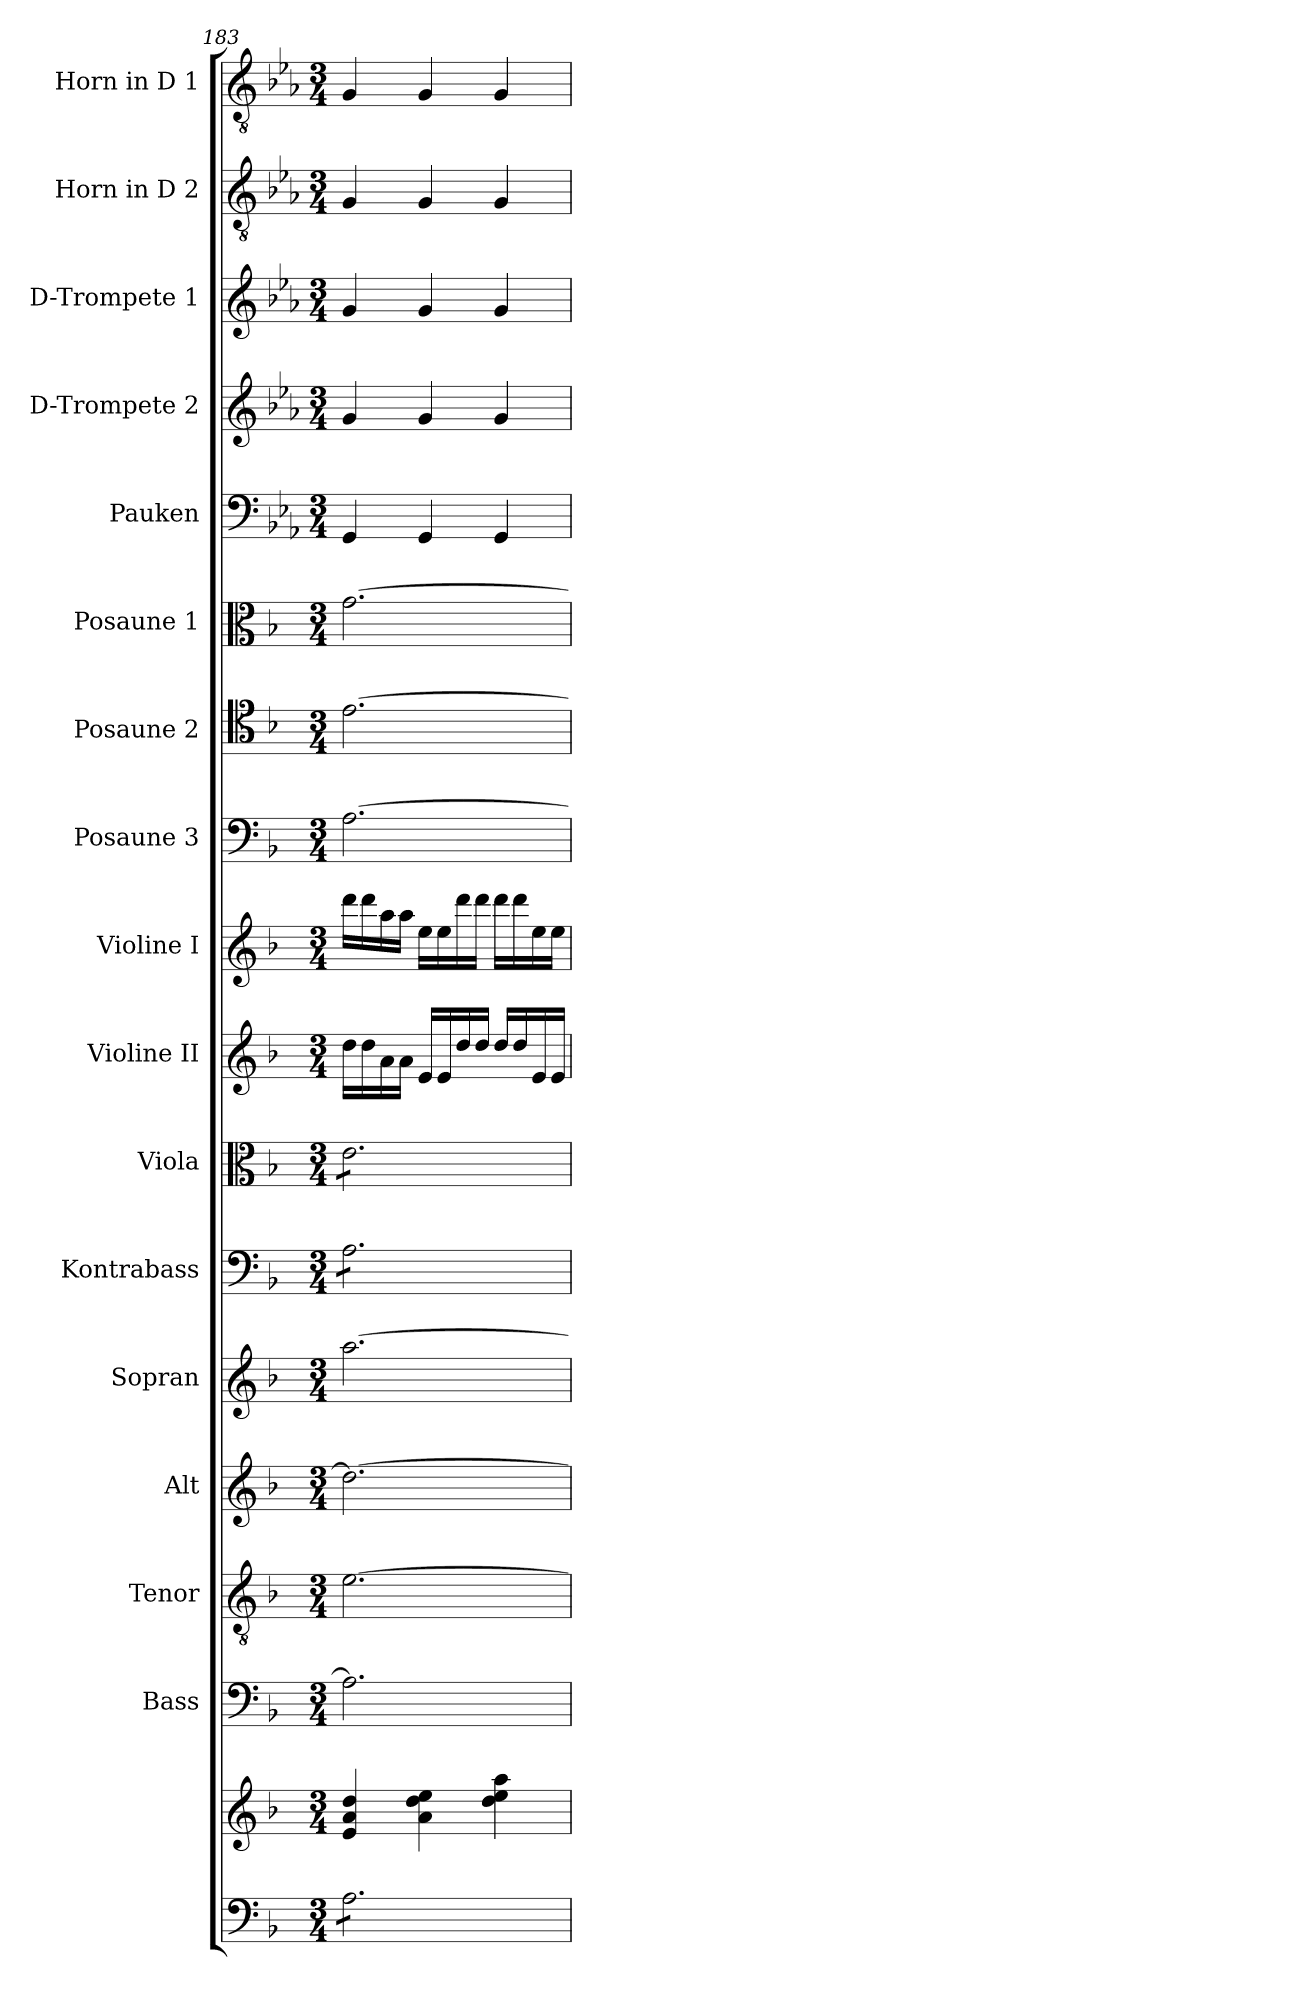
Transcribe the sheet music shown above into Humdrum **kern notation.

**kern	**kern	**kern	**kern	**kern	**kern	**kern	**kern	**kern	**kern	**kern	**kern	**kern	**kern	**kern	**kern	**kern	**kern
*part17	*part17	*part16	*part15	*part14	*part13	*part12	*part11	*part10	*part9	*part8	*part7	*part6	*part5	*part4	*part3	*part2	*part1
*staff18	*staff17	*staff16	*staff15	*staff14	*staff13	*staff12	*staff11	*staff10	*staff9	*staff8	*staff7	*staff6	*staff5	*staff4	*staff3	*staff2	*staff1
*	*	*I"Bass	*I"Tenor	*I"Alt	*I"Sopran	*I"Kontrabass	*I"Viola	*I"Violine II	*I"Violine I	*I"Posaune 3	*I"Posaune 2	*I"Posaune 1	*I"Pauken	*I"D-Trompete 2	*I"D-Trompete 1	*I"Horn in D 2	*I"Horn in D 1
*	*	*I'B.	*I'T.	*I'A.	*I'S.	*I'Kb.	*I'Vla.	*I'Vl. II	*I'Vl. I	*I'Pos. 3	*I'Pos. 2	*I'Pos. 1	*I'Pk.	*I'D Trp. 2	*I'D Trp. 1	*I'Hrn. 2	*I'Hrn. 1
*clefF4	*clefG2	*clefF4	*clefGv2	*clefG2	*clefG2	*clefF4	*clefC3	*clefG2	*clefG2	*clefF4	*clefC4	*clefC3	*clefF4	*clefG2	*clefG2	*clefGv2	*clefGv2
*	*	*	*	*	*	*ITrd7c12	*	*	*	*	*	*	*ITrd-1c-2	*ITrd-1c-2	*ITrd-1c-2	*ITrd-1c-2	*ITrd-1c-2
*k[b-]	*k[b-]	*k[b-]	*k[b-]	*k[b-]	*k[b-]	*k[b-]	*k[b-]	*k[b-]	*k[b-]	*k[b-]	*k[b-]	*k[b-]	*k[b-]	*k[b-]	*k[b-]	*k[b-]	*k[b-]
*F:	*F:	*F:	*F:	*F:	*F:	*F:	*F:	*F:	*F:	*F:	*F:	*F:	*F:	*F:	*F:	*F:	*F:
*M3/4	*M3/4	*M3/4	*M3/4	*M3/4	*M3/4	*M3/4	*M3/4	*M3/4	*M3/4	*M3/4	*M3/4	*M3/4	*M3/4	*M3/4	*M3/4	*M3/4	*M3/4
=183	=183	=183	=183	=183	=183	=183	=183	=183	=183	=183	=183	=183	=183	=183	=183	=183	=183
*tremolo	*	*	*	*	*	*	*	*	*	*	*	*	*	*	*	*	*
*	*	*	*	*	*	*tremolo	*	*	*	*	*	*	*	*	*	*	*
*	*	*	*	*	*	*	*tremolo	*	*	*	*	*	*	*	*	*	*
8A\L	4e/ 4a/ 4dd/	2.A\]	[2.e\	2.dd\_	[2.aa\	8AA\L	8e\L	16dd\LL	16ddd\LL	[2.A\	[2.e\	[2.g\	4AA/	4a/	4a/	4A/	4A/
.	.	.	.	.	.	.	.	16dd\	16ddd\	.	.	.	.	.	.	.	.
8A\	.	.	.	.	.	8AA\	8e\	16a\	16aa\	.	.	.	.	.	.	.	.
.	.	.	.	.	.	.	.	16a\JJ	16aa\JJ	.	.	.	.	.	.	.	.
8A\	4a\ 4dd\ 4ee\	.	.	.	.	8AA\	8e\	16e/LL	16ee\LL	.	.	.	4AA/	4a/	4a/	4A/	4A/
.	.	.	.	.	.	.	.	16e/	16ee\	.	.	.	.	.	.	.	.
8A\	.	.	.	.	.	8AA\	8e\	16dd/	16ddd\	.	.	.	.	.	.	.	.
.	.	.	.	.	.	.	.	16dd/JJ	16ddd\JJ	.	.	.	.	.	.	.	.
8A\	4dd\ 4ee\ 4aa\	.	.	.	.	8AA\	8e\	16dd/LL	16ddd\LL	.	.	.	4AA/	4a/	4a/	4A/	4A/
.	.	.	.	.	.	.	.	16dd/	16ddd\	.	.	.	.	.	.	.	.
8A\J	.	.	.	.	.	8AA\J	8e\J	16e/	16ee\	.	.	.	.	.	.	.	.
*	*	*	*	*	*	*	*Xtremolo	*	*	*	*	*	*	*	*	*	*
*	*	*	*	*	*	*Xtremolo	*	*	*	*	*	*	*	*	*	*	*
*Xtremolo	*	*	*	*	*	*	*	*	*	*	*	*	*	*	*	*	*
.	.	.	.	.	.	.	.	16e/JJ	16ee\JJ	.	.	.	.	.	.	.	.
=	=	=	=	=	=	=	=	=	=	=	=	=	=	=	=	=	=
*-	*-	*-	*-	*-	*-	*-	*-	*-	*-	*-	*-	*-	*-	*-	*-	*-	*-
